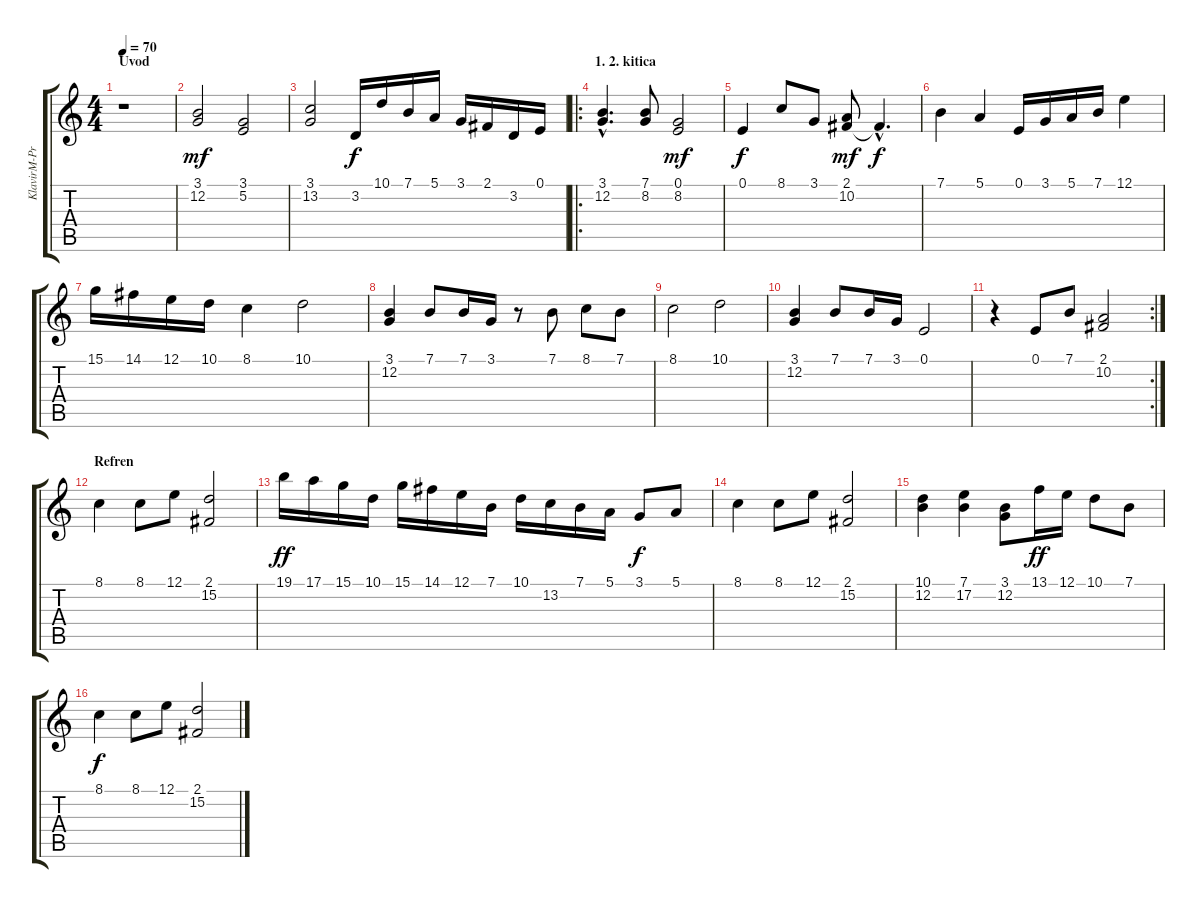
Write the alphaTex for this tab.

\track ("KlavirM-Primoz" "KlavirM-Pr") {instrument brightacousticpiano}
\staff {score tabs}
\tuning (E4 B3 G3 D3 A2 E2) {hide}
\ts (4 4)
\section ("" "Uvod")
\tempo 70
\clef g2
\ks c
r.1{dy mf instrument brightacousticpiano} |
(3.1 12.2).2 (3.1 5.2).2 |
(3.1 13.2).2 3.2.16{dy f} 10.1.16 7.1.16 5.1.16 3.1.16 2.1.16 3.2.16 0.1.16 |
\ro
\section ("" "1. 2. kitica")
(3.1{hac} 12.2{hac}).4{d} (7.1 8.2).8 (0.1 8.2).2{dy mf} |
0.1.4{dy f} 8.1.8 3.1.8 (2.1 10.2).8{dy mf} 2.1{hac t}.4{d dy f} |
7.1.4 5.1.4 0.1.16 3.1.16 5.1.16 7.1.16 12.1.4 |
15.1.16 14.1.16 12.1.16 10.1.16 8.1.4 10.1.2 |
(3.1 12.2).4 7.1.8 7.1.16 3.1.16 r.8 7.1.8 8.1.8 7.1.8 |
8.1.2 10.1.2 |
(3.1 12.2).4 7.1.8 7.1.16 3.1.16 0.1.2 |
\rc 2
r.4 0.1.8 7.1.8 (2.1 10.2).2 |
\section ("" "Refren")
8.1.4 8.1.8 12.1.8 (2.1 15.2).2 |
19.1.16{dy ff} 17.1.16 15.1.16 10.1.16 15.1.16 14.1.16 12.1.16 7.1.16 10.1.16 13.2.16 7.1.16 5.1.16 3.1.8{dy f} 5.1.8 |
8.1.4 8.1.8 12.1.8 (2.1 15.2).2 |
(10.1 12.2).4 (7.1 17.2).4 (3.1 12.2).8 13.1.16{dy ff} 12.1.16 10.1.8 7.1.8 |
8.1.4{dy f} 8.1.8 12.1.8 (2.1 15.2).2
